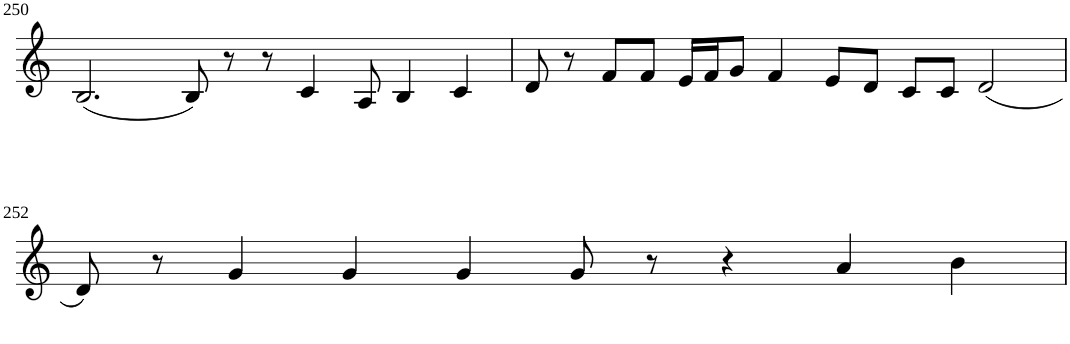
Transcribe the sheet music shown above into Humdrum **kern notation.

**kern
*part1
*staff1
*I"Violin
!!LO:PB:g=z
*clefG2
*k[]
*M8/4
=250
(2.B/
8B/)
8r
8r
4c/
8A/
4B/
4c/
=251
8d/
8r
8f/L
8f/J
16e/LL
16f/J
8g/J
4f/
8e/L
8d/J
8c/L
8c/J
(2d/
!!LO:LB:g=z
=252
8d/)
8r
4g/
4g/
4g/
8g/
8r
4r
4a/
4b\
=
*-
